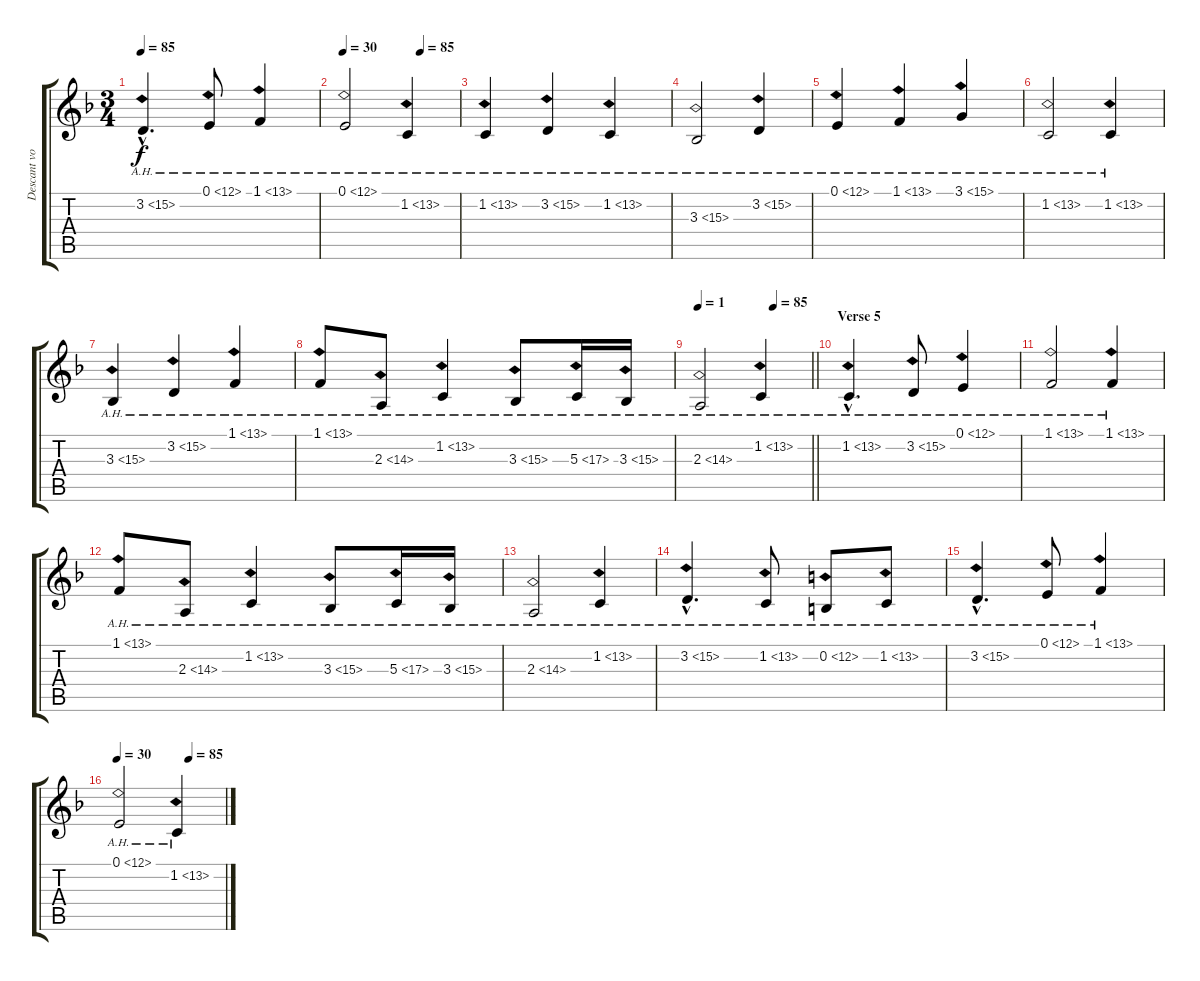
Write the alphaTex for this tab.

\track ("Descant vocal" "Descant vo") {instrument choiraahs}
\staff {score tabs}
\tuning (E4 B3 G3 D3 A2 E2) {hide}
\ts (3 4)
\tempo 85
\clef g2
\ks f
3.2{ah 12 hac}.4{d dy f} 0.1{ah 12}.8 1.1{ah 12}.4 |
\tempo 30
\tempo (85 0.6666666666666666)
0.1{ah 12}.2 1.2{ah 12}.4 |
1.2{ah 12}.4 3.2{ah 12}.4 1.2{ah 12}.4 |
3.3{ah 12}.2 3.2{ah 12}.4 |
0.1{ah 12}.4 1.1{ah 12}.4 3.1{ah 12}.4 |
1.2{ah 12}.2 1.2{ah 12}.4 |
3.3{ah 12}.4 3.2{ah 12}.4 1.1{ah 12}.4 |
1.1{ah 12}.8 2.3{ah 12}.8 1.2{ah 12}.4 3.3{ah 12}.8 5.3{ah 12}.16 3.3{ah 12}.16 |
\tempo 1
\tempo (85 0.6666666666666666)
\barLineRight lightlight
2.3{ah 12}.2 1.2{ah 12}.4 |
\section ("" "Verse 5")
1.2{ah 12 hac}.4{d} 3.2{ah 12}.8 0.1{ah 12}.4 |
1.1{ah 12}.2 1.1{ah 12}.4 |
1.1{ah 12}.8 2.3{ah 12}.8 1.2{ah 12}.4 3.3{ah 12}.8 5.3{ah 12}.16 3.3{ah 12}.16 |
2.3{ah 12}.2 1.2{ah 12}.4 |
3.2{ah 12 hac}.4{d} 1.2{ah 12}.8 0.2{ah 12}.8 1.2{ah 12}.8 |
3.2{ah 12 hac}.4{d} 0.1{ah 12}.8 1.1{ah 12}.4 |
\tempo 30
\tempo (85 0.6666666666666666)
0.1{ah 12}.2 1.2{ah 12}.4
